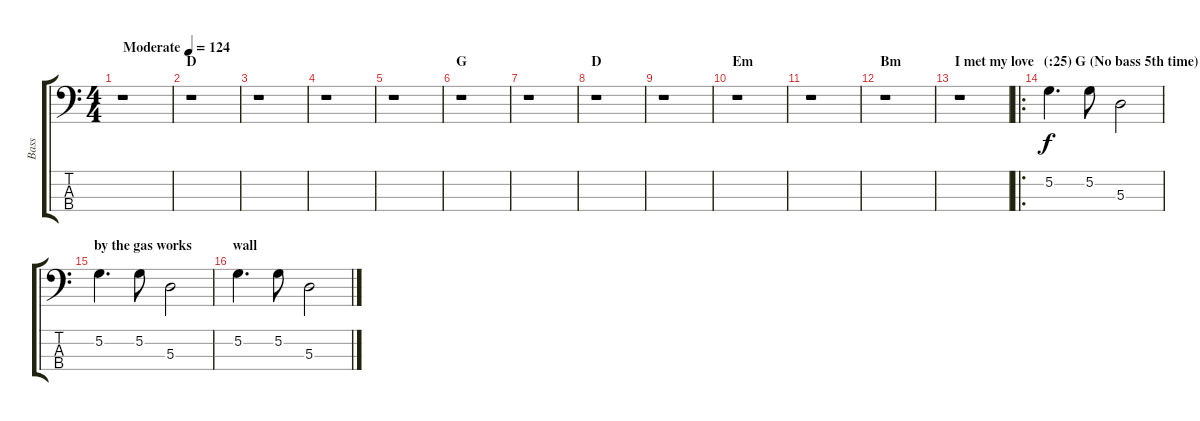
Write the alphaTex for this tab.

\track ("Bass" "Bass") {instrument electricbassfinger}
\staff {score tabs}
\tuning (G2 D2 A1 E1) {hide}
\ts (4 4)
\tempo (124 "Moderate")
\clef f4
\ks c
r.1{dy f instrument electricbassfinger} |
\section ("" "D")
r.1 |
r.1 |
r.1 |
r.1 |
\section ("" "G")
r.1 |
r.1 |
\section ("" "D")
r.1 |
r.1 |
\section ("" "Em")
r.1 |
r.1 |
\section ("" "Bm")
r.1 |
\section ("" "I met my love")
r.1 |
\ro
\section ("" "(:25) G (No bass 5th time)")
5.2.4{d} 5.2.8 5.3.2 |
\section ("" "by the gas works ")
5.2.4{d} 5.2.8 5.3.2 |
\section ("" "wall")
5.2.4{d} 5.2.8 5.3.2
